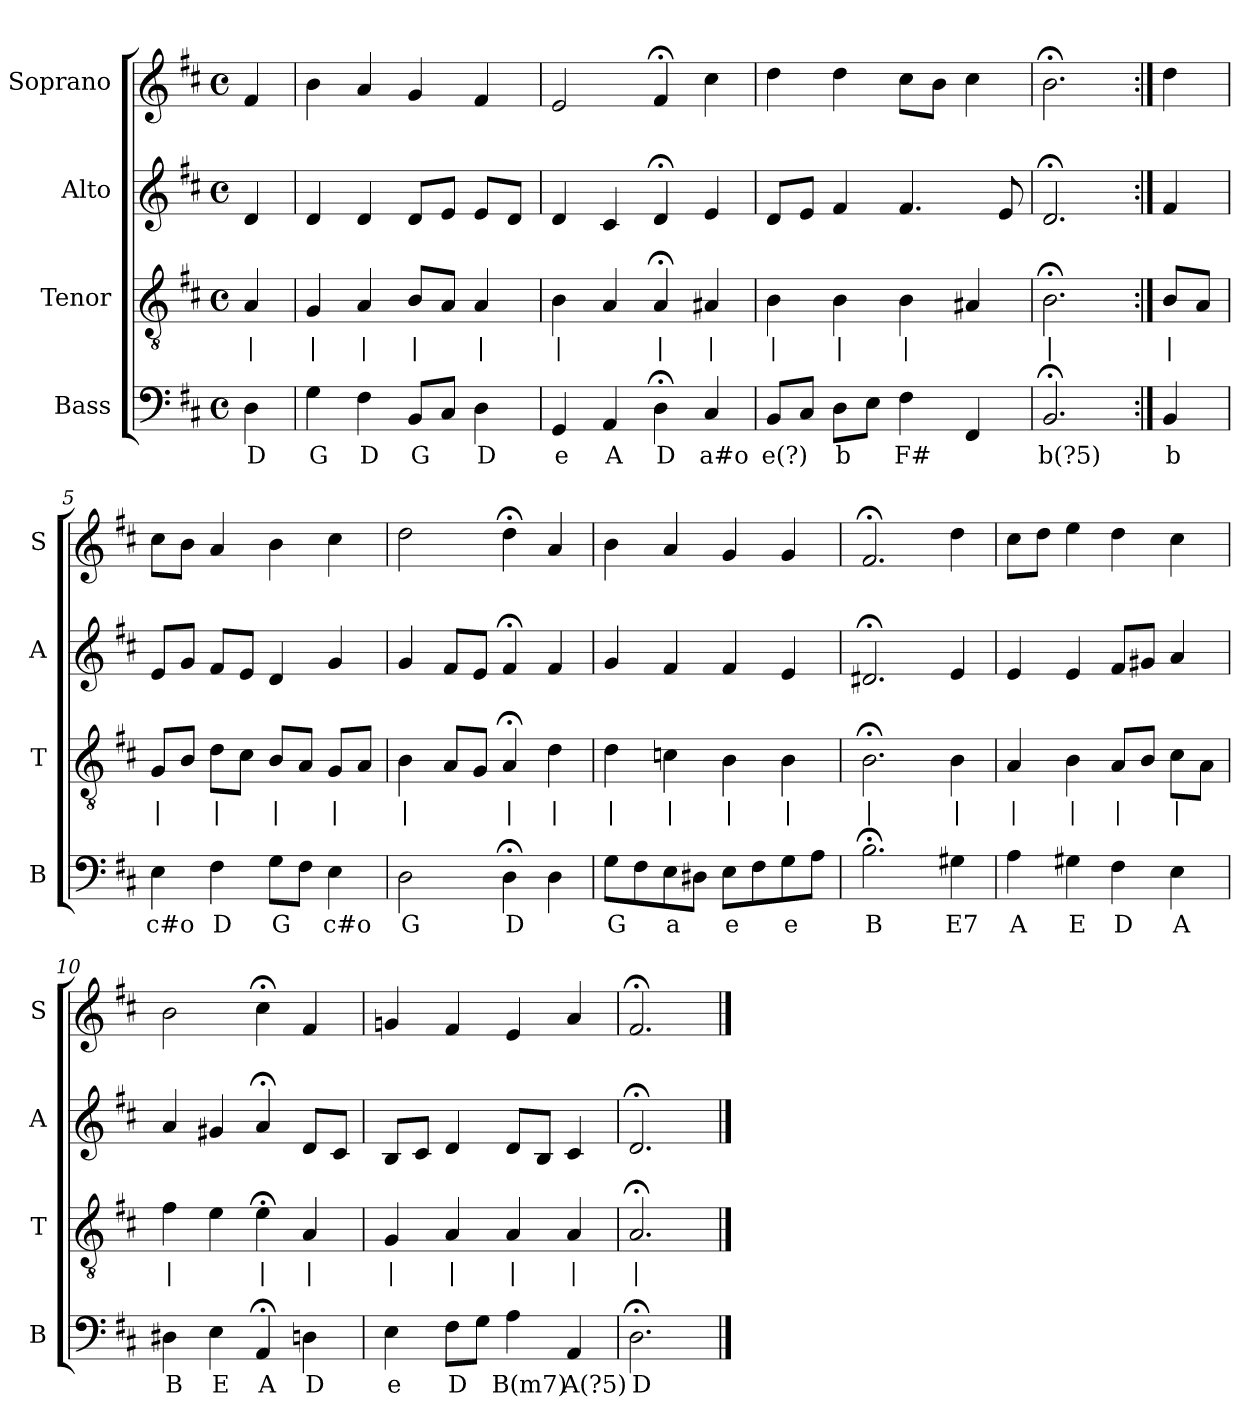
**kern	**text	**kern	**text	**kern	**kern
*part4	*part4	*part3	*part3	*part2	*part1
*staff4	*staff4	*staff3	*staff3	*staff2	*staff1
*I"Bass	*	*I"Tenor	*	*I"Alto	*I"Soprano
*I'B	*	*I'T	*	*I'A	*I'S
*clefF4	*	*clefGv2	*	*clefG2	*clefG2
*k[f#c#]	*	*k[f#c#]	*	*k[f#c#]	*k[f#c#]
*D:	*	*D:	*	*D:	*D:
*M4/4	*	*M4/4	*	*M4/4	*M4/4
*met(c)	*	*met(c)	*	*met(c)	*met(c)
*MM100	*	*MM100	*	*MM100	*MM100
=	=	=	=	=	=
4D	D	4A	|	4d	4f#
=1	=1	=1	=1	=1	=1
4G	G	4G	|	4d	4b
4F#	D	4A	|	4d	4a
8BBL	G	8BL	|	8dL	4g
8C#J	.	8AJ	.	8eJ	.
4D	D	4A	|	8eL	4f#
.	.	.	.	8dJ	.
=2	=2	=2	=2	=2	=2
4GG	e	4B	|	4d	2e
4AA	A	4A	.	4c#	.
4D;<	D	4A;<	|	4d;<	4f#;<
4C#	a#o	4A#X	|	4e	4cc#
=3	=3	=3	=3	=3	=3
8BBL	e(?)	4B	|	8dL	4dd
8C#J	.	.	.	8eJ	.
8DL	b	4B	|	4f#	4dd
8EJ	.	.	.	.	.
4F#	F#	4B	|	4.f#	8cc#L
.	.	.	.	.	8bJ
4FF#	.	4A#X	.	.	4cc#
.	.	.	.	8e	.
=4	=4	=4	=4	=4	=4
2.BB;<	b(?5)	2.B;<	|	2.d;<	2.b;<
=:|!	=:|!	=:|!	=:|!	=:|!	=:|!
4BB	b	8BL	|	4f#	4dd
.	.	8AJ	.	.	.
=5	=5	=5	=5	=5	=5
4E	c#o	8GL	|	8eL	8cc#L
.	.	8BJ	.	8gJ	8bJ
4F#	D	8dL	|	8f#L	4a
.	.	8c#J	.	8eJ	.
8GL	G	8BL	|	4d	4b
8F#J	.	8AJ	.	.	.
4E	c#o	8GL	|	4g	4cc#
.	.	8AJ	.	.	.
=6	=6	=6	=6	=6	=6
2D	G	4B	|	4g	2dd
.	.	8AL	.	8f#L	.
.	.	8GJ	.	8eJ	.
4D;<	D	4A;<	|	4f#;<	4dd;<
4D	.	4d	|	4f#	4a
=7	=7	=7	=7	=7	=7
8GL	G	4d	|	4g	4b
8F#	.	.	.	.	.
8E	a	4cn	|	4f#	4a
8D#XJ	.	.	.	.	.
8EL	e	4B	|	4f#	4g
8F#	.	.	.	.	.
8G	e	4B	|	4e	4g
8AJ	.	.	.	.	.
=8	=8	=8	=8	=8	=8
2.B;<	B	2.B;<	|	2.d#X;<	2.f#;<
4G#X	E7	4B	|	4e	4dd
=9	=9	=9	=9	=9	=9
4A	A	4A	|	4e	8cc#L
.	.	.	.	.	8ddJ
4G#X	E	4B	|	4e	4ee
4F#	D	8AL	|	8f#L	4dd
.	.	8BJ	.	8g#XJ	.
4E	A	8c#L	|	4a	4cc#
.	.	8AJ	.	.	.
=10	=10	=10	=10	=10	=10
4D#X	B	4f#	|	4a	2b
4E	E	4e	.	4g#X	.
4AA;<	A	4e;<	|	4a;<	4cc#;<
4Dn	D	4A	|	8dL	4f#
.	.	.	.	8c#J	.
=11	=11	=11	=11	=11	=11
4E	e	4G	|	8BL	4gn
.	.	.	.	8c#J	.
8F#L	D	4A	|	4d	4f#
8GJ	.	.	.	.	.
4A	B(m7)	4A	|	8dL	4e
.	.	.	.	8BJ	.
4AA	A(?5)	4A	|	4c#	4a
=12	=12	=12	=12	=12	=12
2.D;<	D	2.A;<	|	2.d;<	2.f#;<
==	==	==	==	==	==
*-	*-	*-	*-	*-	*-
